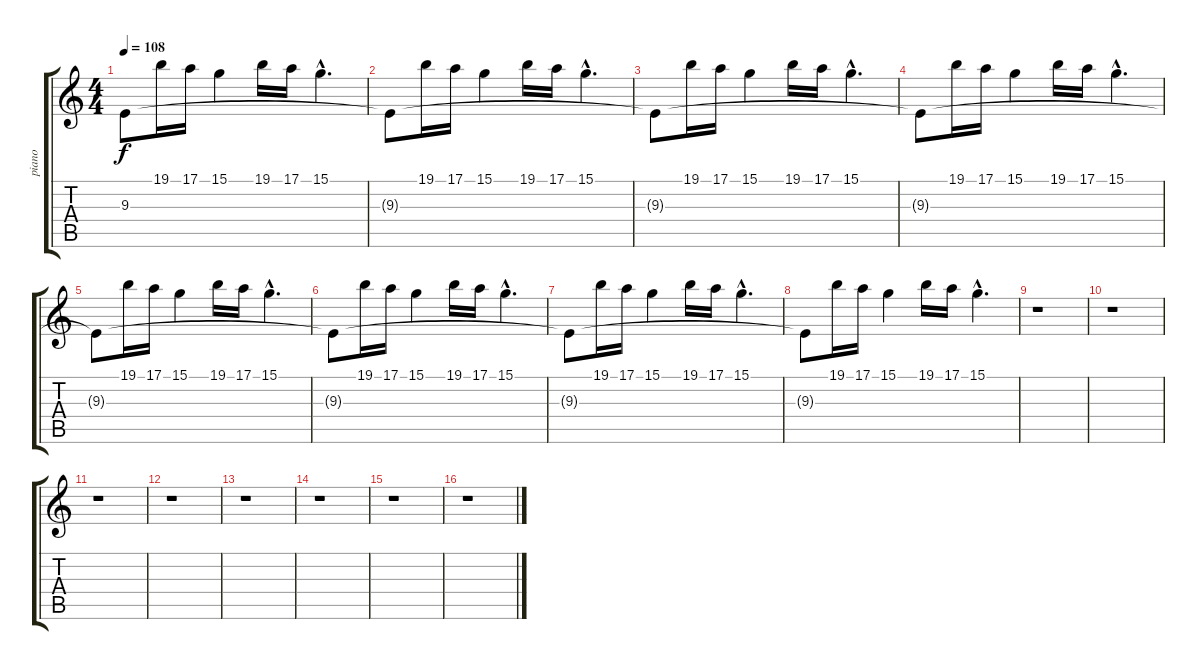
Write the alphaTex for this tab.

\track ("piano" "piano") {instrument electricgrandpiano}
\staff {score tabs}
\tuning (E4 B3 G3 D3 A2 E2) {hide}
\ts (4 4)
\tempo 108
\clef g2
\ks c
9.3{t}.8{dy f} 19.1.16 17.1.16 15.1.4 19.1.16 17.1.16 15.1{hac}.4{d} |
9.3{t}.8 19.1.16 17.1.16 15.1.4 19.1.16 17.1.16 15.1{hac}.4{d} |
9.3{t}.8 19.1.16 17.1.16 15.1.4 19.1.16 17.1.16 15.1{hac}.4{d} |
9.3{t}.8 19.1.16 17.1.16 15.1.4 19.1.16 17.1.16 15.1{hac}.4{d} |
9.3{t}.8 19.1.16 17.1.16 15.1.4 19.1.16 17.1.16 15.1{hac}.4{d} |
9.3{t}.8 19.1.16 17.1.16 15.1.4 19.1.16 17.1.16 15.1{hac}.4{d} |
9.3{t}.8 19.1.16 17.1.16 15.1.4 19.1.16 17.1.16 15.1{hac}.4{d} |
9.3{t}.8 19.1.16 17.1.16 15.1.4 19.1.16 17.1.16 15.1{hac}.4{d} |
r.1 |
r.1 |
r.1 |
r.1 |
r.1 |
r.1 |
r.1 |
r.1
